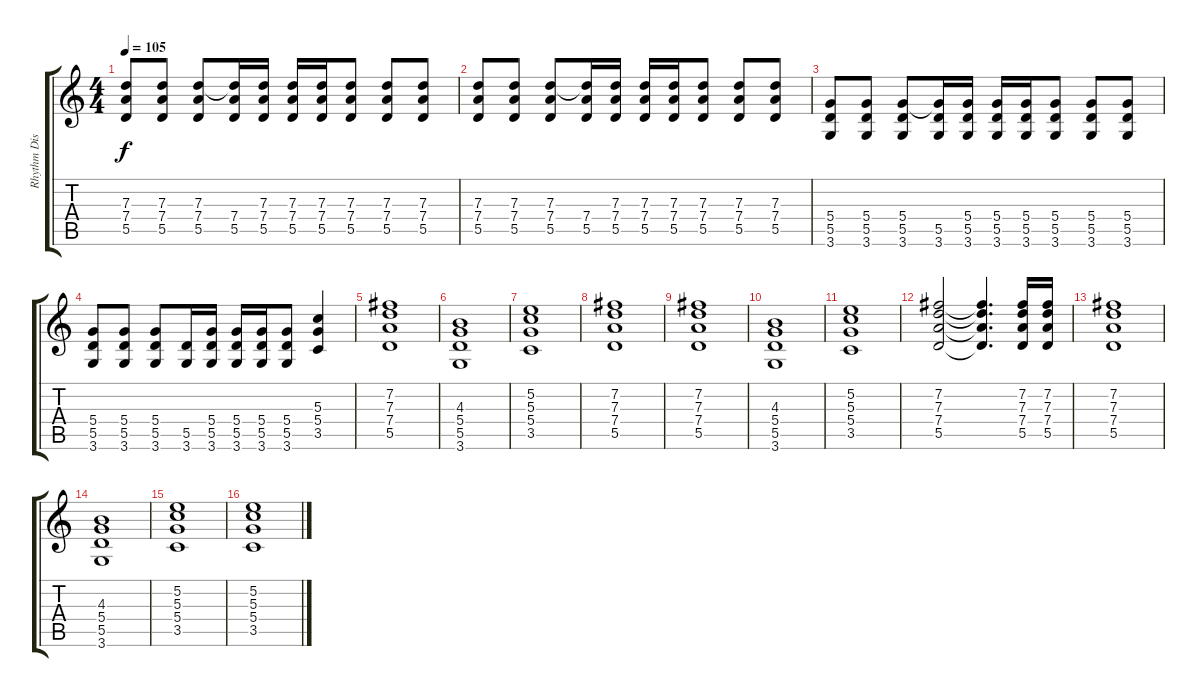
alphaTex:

\track ("Rhythm Dist Guitar" "Rhythm Dis") {instrument distortionguitar}
\staff {score tabs}
\tuning (E4 B3 G3 D3 A2 E2) {hide}
\ts (4 4)
\tempo 105
\clef g2
\ks c
(7.3 7.4 5.5).8{dy f} (7.3 7.4 5.5).8 (7.3 7.4 5.5).8 (7.3{t} 7.4 5.5).16 (7.3 7.4 5.5).16 (7.3 7.4 5.5).16 (7.3 7.4 5.5).16 (7.3 7.4 5.5).8 (7.3 7.4 5.5).8 (7.3 7.4 5.5).8 |
(7.3 7.4 5.5).8 (7.3 7.4 5.5).8 (7.3 7.4 5.5).8 (7.3{t} 7.4 5.5).16 (7.3 7.4 5.5).16 (7.3 7.4 5.5).16 (7.3 7.4 5.5).16 (7.3 7.4 5.5).8 (7.3 7.4 5.5).8 (7.3 7.4 5.5).8 |
(5.4 5.5 3.6).8 (5.4 5.5 3.6).8 (5.4 5.5 3.6).8 (5.4{t} 5.5 3.6).16 (5.4 5.5 3.6).16 (5.4 5.5 3.6).16 (5.4 5.5 3.6).16 (5.4 5.5 3.6).8 (5.4 5.5 3.6).8 (5.4 5.5 3.6).8 |
(5.4 5.5 3.6).8 (5.4 5.5 3.6).8 (5.4 5.5 3.6).8 (5.5 3.6).16 (5.4 5.5 3.6).16 (5.4 5.5 3.6).16 (5.4 5.5 3.6).16 (5.4 5.5 3.6).8 (5.3 5.4 3.5).4 |
(7.2 7.3 7.4 5.5).1 |
(4.3 5.4 5.5 3.6).1 |
(5.2 5.3 5.4 3.5).1 |
(7.2 7.3 7.4 5.5).1 |
(7.2 7.3 7.4 5.5).1 |
(4.3 5.4 5.5 3.6).1 |
(5.2 5.3 5.4 3.5).1 |
(7.2 7.3 7.4 5.5).2 (7.2{t} 7.3{t} 7.4{t} 5.5{t}).4{d} (7.2 7.3 7.4 5.5).16 (7.2 7.3 7.4 5.5).16 |
(7.2 7.3 7.4 5.5).1 |
(4.3 5.4 5.5 3.6).1 |
(5.2 5.3 5.4 3.5).1 |
(5.2 5.3 5.4 3.5).1
